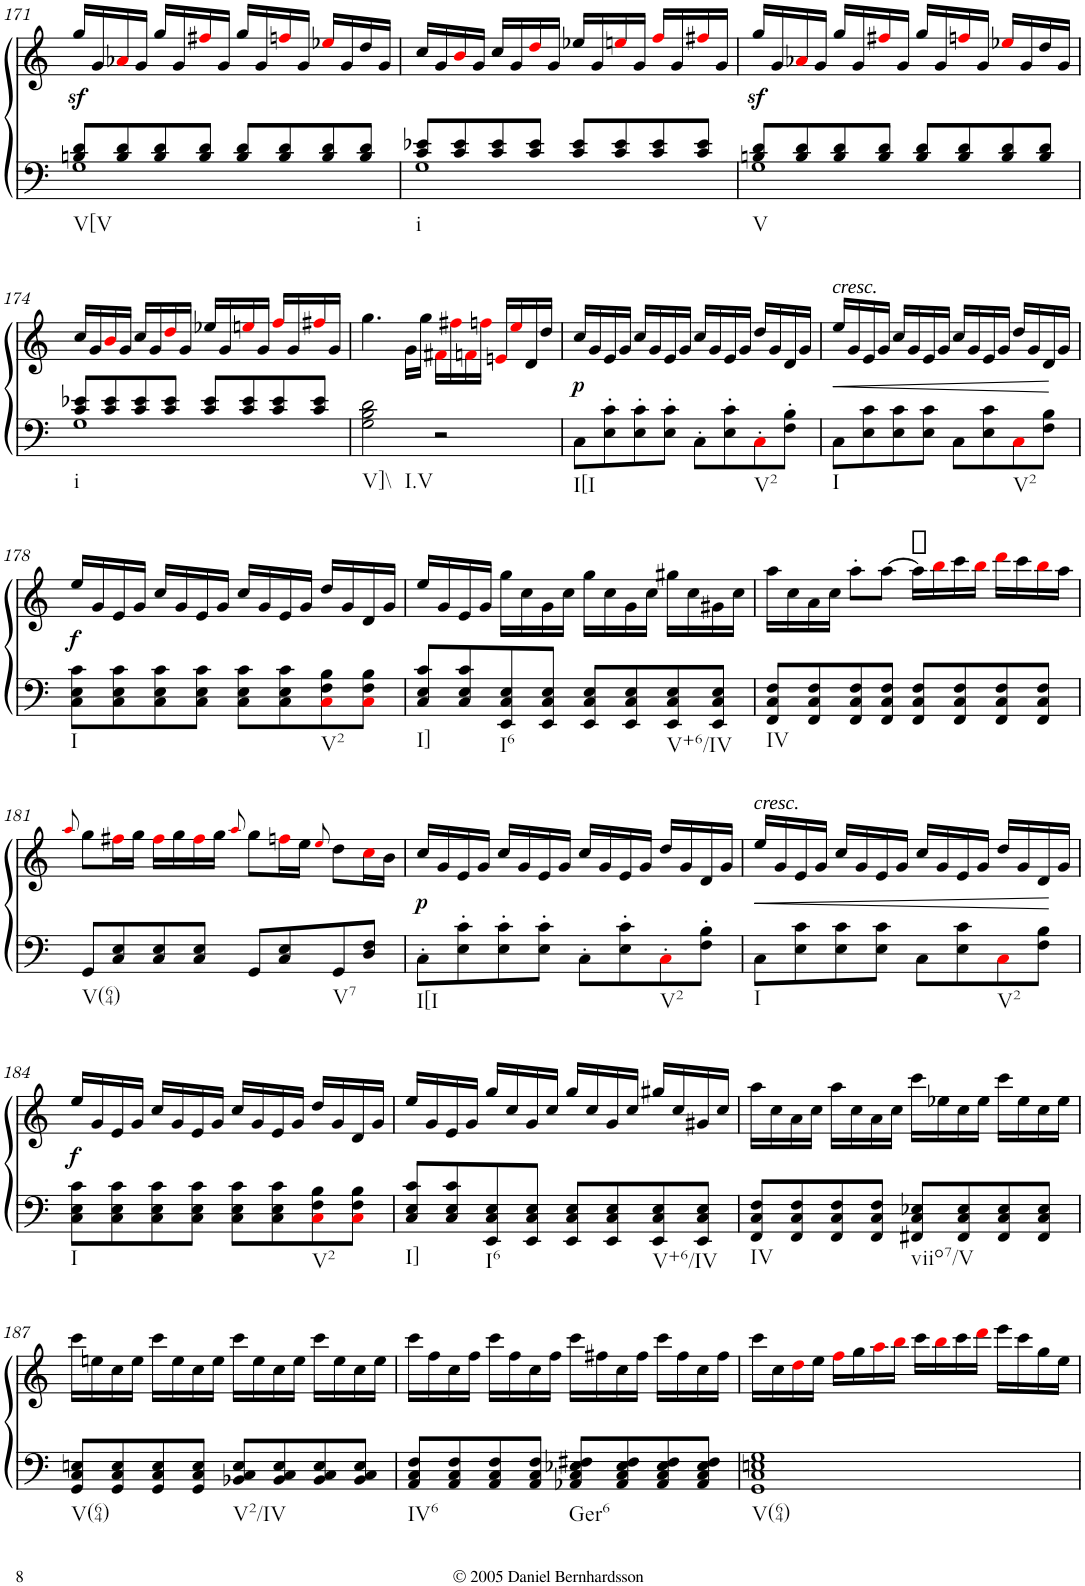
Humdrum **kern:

**kern	**kern	**dynam
*part1	*part1	*part1
*staff2	*staff1	*staff1/2
*I"Piano	*	*
*I'Pno.	*	*
!!LO:PB:g=z
*clefF4	*clefG2	*
*k[]	*k[]	*
*M4/4	*M4/4	*
*met(c)	*met(c)	*
=171	=171	=171
*^	*	*
!LO:TX:b:t=V[V	!	!	!
8Bn/ 8d/L	1G	16ggz</LL	.
.	.	16g/	.
8B/ 8d/	.	16a-Xi/	.
.	.	16g/JJ	.
8B/ 8d/	.	16gg/LL	.
.	.	16g/	.
8B/ 8d/J	.	16ff#Xi/	.
.	.	16g/JJ	.
8B/ 8d/L	.	16gg/LL	.
.	.	16g/	.
8B/ 8d/	.	16ffni/	.
.	.	16g/JJ	.
8B/ 8d/	.	16ee-Xi/LL	.
.	.	16g/	.
8B/ 8d/J	.	16dd/	.
.	.	16g/JJ	.
=172	=172	=172	=172
!LO:TX:b:t=i	!	!	!
8c/ 8e-X/L	1G	16cc/LL	.
.	.	16g/	.
8c/ 8e-/	.	16bi/	.
.	.	16g/JJ	.
8c/ 8e-/	.	16cc/LL	.
.	.	16g/	.
8c/ 8e-/J	.	16ddi/	.
.	.	16g/JJ	.
8c/ 8e-/L	.	16ee-X/LL	.
.	.	16g/	.
8c/ 8e-/	.	16eeni/	.
.	.	16g/JJ	.
8c/ 8e-/	.	16ffi/LL	.
.	.	16g/	.
8c/ 8e-/J	.	16ff#Xi/	.
.	.	16g/JJ	.
=173	=173	=173	=173
!LO:TX:b:t=V	!	!	!
8Bn/ 8d/L	1G	16ggz</LL	.
.	.	16g/	.
8B/ 8d/	.	16a-Xi/	.
.	.	16g/JJ	.
8B/ 8d/	.	16gg/LL	.
.	.	16g/	.
8B/ 8d/J	.	16ff#Xi/	.
.	.	16g/JJ	.
8B/ 8d/L	.	16gg/LL	.
.	.	16g/	.
8B/ 8d/	.	16ffni/	.
.	.	16g/JJ	.
8B/ 8d/	.	16ee-Xi/LL	.
.	.	16g/	.
8B/ 8d/J	.	16dd/	.
.	.	16g/JJ	.
!!LO:LB:g=z
=174	=174	=174	=174
!LO:TX:b:t=i	!	!	!
8c/ 8e-X/L	1G	16cc/LL	.
.	.	16g/	.
8c/ 8e-/	.	16bi/	.
.	.	16g/JJ	.
8c/ 8e-/	.	16cc/LL	.
.	.	16g/	.
8c/ 8e-/J	.	16ddi/	.
.	.	16g/JJ	.
8c/ 8e-/L	.	16ee-X/LL	.
.	.	16g/	.
8c/ 8e-/	.	16eeni/	.
.	.	16g/JJ	.
8c/ 8e-/	.	16ffi/LL	.
.	.	16g/	.
8c/ 8e-/J	.	16ff#Xi/	.
.	.	16g/JJ	.
*v	*v	*	*
=175	=175	=175
!LO:TX:b:t=V]\\	!	!
!LO:TX:b:t=I.V	!	!
2G\ 2B\ 2d\	4.gg\	.
.	16g\LL	.
.	16gg\JJ	.
2r	16f#Xi\LL	.
.	16ff#Xi\	.
.	16fni\	.
.	16ffni\JJ	.
.	16eni/LL	.
.	16eei/	.
.	16d/	.
.	16dd/JJ	.
=176	=176	=176
!LO:TX:b:t=I[I	!	!
!	!	!LO:DY:b
8C\L	16cc/LL	p
.	16g/	.
8E\' 8c\'	16e/	.
.	16g/JJ	.
8E\' 8c\'	16cc/LL	.
.	16g/	.
8E\' 8c\'J	16e/	.
.	16g/JJ	.
8C'\L	16cc/LL	.
.	16g/	.
8E\' 8c\'	16e/	.
.	16g/JJ	.
!LO:TX:b:t=V2	!	!
8C'i\	16dd/LL	.
.	16g/	.
8F\' 8B\'J	16d/	.
.	16g/JJ	.
=177	=177	=177
!	!LO:TX:a:i:t=cresc.	!
!LO:TX:b:t=I	!	!
!	!	!LO:HP:b
8C\L	16ee/LL	<
.	16g/	.
8E\ 8c\	16e/	.
.	16g/JJ	.
8E\ 8c\	16cc/LL	.
.	16g/	.
8E\ 8c\J	16e/	.
.	16g/JJ	.
8C\L	16cc/LL	.
.	16g/	.
8E\ 8c\	16e/	.
.	16g/JJ	.
!LO:TX:b:t=V2	!	!
8Ci\	16dd/LL	.
.	16g/	.
8F\ 8B\J	16d/	.
.	16g/JJ	[
!!LO:LB:g=z
=178	=178	=178
!LO:TX:b:t=I	!	!
!	!	!LO:DY:b
8C\ 8E\ 8c\L	16ee/LL	f
.	16g/	.
8C\ 8E\ 8c\	16e/	.
.	16g/JJ	.
8C\ 8E\ 8c\	16cc/LL	.
.	16g/	.
8C\ 8E\ 8c\J	16e/	.
.	16g/JJ	.
8C\ 8E\ 8c\L	16cc/LL	.
.	16g/	.
8C\ 8E\ 8c\	16e/	.
.	16g/JJ	.
!LO:TX:b:t=V2	!	!
8Ci\ 8F\ 8B\	16dd/LL	.
.	16g/	.
8Ci\ 8F\ 8B\J	16d/	.
.	16g/JJ	.
=179	=179	=179
!LO:TX:b:t=I]	!	!
8C/ 8E/ 8c/L	16ee/LL	.
.	16g/	.
8C/ 8E/ 8c/	16e/	.
.	16g/JJ	.
!LO:TX:b:t=I6	!	!
8EE/ 8C/ 8E/	16gg\LL	.
.	16cc\	.
8EE/ 8C/ 8E/J	16g\	.
.	16cc\JJ	.
8EE/ 8C/ 8E/L	16gg\LL	.
.	16cc\	.
8EE/ 8C/ 8E/	16g\	.
.	16cc\JJ	.
!LO:TX:b:t=V+6/IV	!	!
8EE/ 8C/ 8E/	16gg#X\LL	.
.	16cc\	.
8EE/ 8C/ 8E/J	16g#X\	.
.	16cc\JJ	.
=180	=180	=180
!LO:TX:b:t=IV	!	!
8FF/ 8C/ 8F/L	16aa\LL	.
.	16cc\	.
8FF/ 8C/ 8F/	16a\	.
.	16cc\JJ	.
8FF/ 8C/ 8F/	8aa'\L	.
8FF/ 8C/ 8F/J	[>8aa\J	.
8FF/ 8C/ 8F/L	16aa\LL]	.
.	16bbi\	.
8FF/ 8C/ 8F/	16ccc\	.
.	16bbi\JJ	.
8FF/ 8C/ 8F/	16dddi\LL	.
.	16ccc\	.
8FF/ 8C/ 8F/J	16bbi\	.
.	16aa\JJ	.
!!LO:LB:g=z
=181	=181	=181
.	8qaai/	.
!LO:TX:b:t=V(64)	!	!
8GG/L	8gg\L	.
8C/ 8E/	16ff#Xi\L	.
.	16gg\JJ	.
8C/ 8E/	16ff#i\LL	.
.	16gg\	.
8C/ 8E/J	16ff#i\	.
.	16gg\JJ	.
.	8qaai/	.
8GG/L	8gg\L	.
8C/ 8E/	16ffni\L	.
.	16ee\JJ	.
.	8qeei/	.
!LO:TX:b:t=V7	!	!
8GG/	8dd\L	.
8D/ 8F/J	16cci\L	.
.	16b\JJ	.
=182	=182	=182
!LO:TX:b:t=I[I	!	!
!	!	!LO:DY:b
8C'\L	16cc/LL	p
.	16g/	.
8E\' 8c\'	16e/	.
.	16g/JJ	.
8E\' 8c\'	16cc/LL	.
.	16g/	.
8E\' 8c\'J	16e/	.
.	16g/JJ	.
8C'\L	16cc/LL	.
.	16g/	.
8E\' 8c\'	16e/	.
.	16g/JJ	.
!LO:TX:b:t=V2	!	!
8C'i\	16dd/LL	.
.	16g/	.
8F\' 8B\'J	16d/	.
.	16g/JJ	.
=183	=183	=183
!	!LO:TX:a:i:t=cresc.	!
!LO:TX:b:t=I	!	!
!	!	!LO:HP:b
8C\L	16ee/LL	<
.	16g/	.
8E\ 8c\	16e/	.
.	16g/JJ	.
8E\ 8c\	16cc/LL	.
.	16g/	.
8E\ 8c\J	16e/	.
.	16g/JJ	.
8C\L	16cc/LL	.
.	16g/	.
8E\ 8c\	16e/	.
.	16g/JJ	.
!LO:TX:b:t=V2	!	!
8Ci\	16dd/LL	.
.	16g/	.
8F\ 8B\J	16d/	.
.	16g/JJ	[
!!LO:LB:g=z
=184	=184	=184
!LO:TX:b:t=I	!	!
!	!	!LO:DY:b
8C\ 8E\ 8c\L	16ee/LL	f
.	16g/	.
8C\ 8E\ 8c\	16e/	.
.	16g/JJ	.
8C\ 8E\ 8c\	16cc/LL	.
.	16g/	.
8C\ 8E\ 8c\J	16e/	.
.	16g/JJ	.
8C\ 8E\ 8c\L	16cc/LL	.
.	16g/	.
8C\ 8E\ 8c\	16e/	.
.	16g/JJ	.
!LO:TX:b:t=V2	!	!
8Ci\ 8F\ 8B\	16dd/LL	.
.	16g/	.
8Ci\ 8F\ 8B\J	16d/	.
.	16g/JJ	.
=185	=185	=185
!LO:TX:b:t=I]	!	!
8C/ 8E/ 8c/L	16ee/LL	.
.	16g/	.
8C/ 8E/ 8c/	16e/	.
.	16g/JJ	.
!LO:TX:b:t=I6	!	!
8EE/ 8C/ 8E/	16gg/LL	.
.	16cc/	.
8EE/ 8C/ 8E/J	16g/	.
.	16cc/JJ	.
8EE/ 8C/ 8E/L	16gg/LL	.
.	16cc/	.
8EE/ 8C/ 8E/	16g/	.
.	16cc/JJ	.
!LO:TX:b:t=V+6/IV	!	!
8EE/ 8C/ 8E/	16gg#X/LL	.
.	16cc/	.
8EE/ 8C/ 8E/J	16g#X/	.
.	16cc/JJ	.
=186	=186	=186
!LO:TX:b:t=IV	!	!
8FF/ 8C/ 8F/L	16aa\LL	.
.	16cc\	.
8FF/ 8C/ 8F/	16a\	.
.	16cc\JJ	.
8FF/ 8C/ 8F/	16aa\LL	.
.	16cc\	.
8FF/ 8C/ 8F/J	16a\	.
.	16cc\JJ	.
!LO:TX:b:t=viio7/V	!	!
8FF#X/ 8C/ 8E-X/L	16ccc\LL	.
.	16ee-X\	.
8FF#/ 8C/ 8E-/	16cc\	.
.	16ee-\JJ	.
8FF#/ 8C/ 8E-/	16ccc\LL	.
.	16ee-\	.
8FF#/ 8C/ 8E-/J	16cc\	.
.	16ee-\JJ	.
!!LO:LB:g=z
=187	=187	=187
!LO:TX:b:t=V(64)	!	!
8GG/ 8C/ 8En/L	16ccc\LL	.
.	16een\	.
8GG/ 8C/ 8E/	16cc\	.
.	16ee\JJ	.
8GG/ 8C/ 8E/	16ccc\LL	.
.	16ee\	.
8GG/ 8C/ 8E/J	16cc\	.
.	16ee\JJ	.
!LO:TX:b:t=V2/IV	!	!
8BB-X/ 8C/ 8E/L	16ccc\LL	.
.	16ee\	.
8BB-/ 8C/ 8E/	16cc\	.
.	16ee\JJ	.
8BB-/ 8C/ 8E/	16ccc\LL	.
.	16ee\	.
8BB-/ 8C/ 8E/J	16cc\	.
.	16ee\JJ	.
=188	=188	=188
!LO:TX:b:t=IV6	!	!
8AA/ 8C/ 8F/L	16ccc\LL	.
.	16ff\	.
8AA/ 8C/ 8F/	16cc\	.
.	16ff\JJ	.
8AA/ 8C/ 8F/	16ccc\LL	.
.	16ff\	.
8AA/ 8C/ 8F/J	16cc\	.
.	16ff\JJ	.
!LO:TX:b:t=Ger6	!	!
8AA-X/ 8C/ 8E-X/ 8F#X/L	16ccc\LL	.
.	16ff#X\	.
8AA-/ 8C/ 8E-/ 8F#/	16cc\	.
.	16ff#\JJ	.
8AA-/ 8C/ 8E-/ 8F#/	16ccc\LL	.
.	16ff#\	.
8AA-/ 8C/ 8E-/ 8F#/J	16cc\	.
.	16ff#\JJ	.
=189	=189	=189
!LO:TX:b:t=V(64)	!	!
1GG 1C 1En 1G	16ccc\LL	.
.	16cc\	.
.	16ddi\	.
.	16ee\JJ	.
.	16ffi\LL	.
.	16gg\	.
.	16aai\	.
.	16bbi\JJ	.
.	16ccc\LL	.
.	16bbi\	.
.	16ccc\	.
.	16dddi\JJ	.
.	16eee\LL	.
.	16ccc\	.
.	16gg\	.
.	16ee\JJ	.
=	=	=
*-	*-	*-
